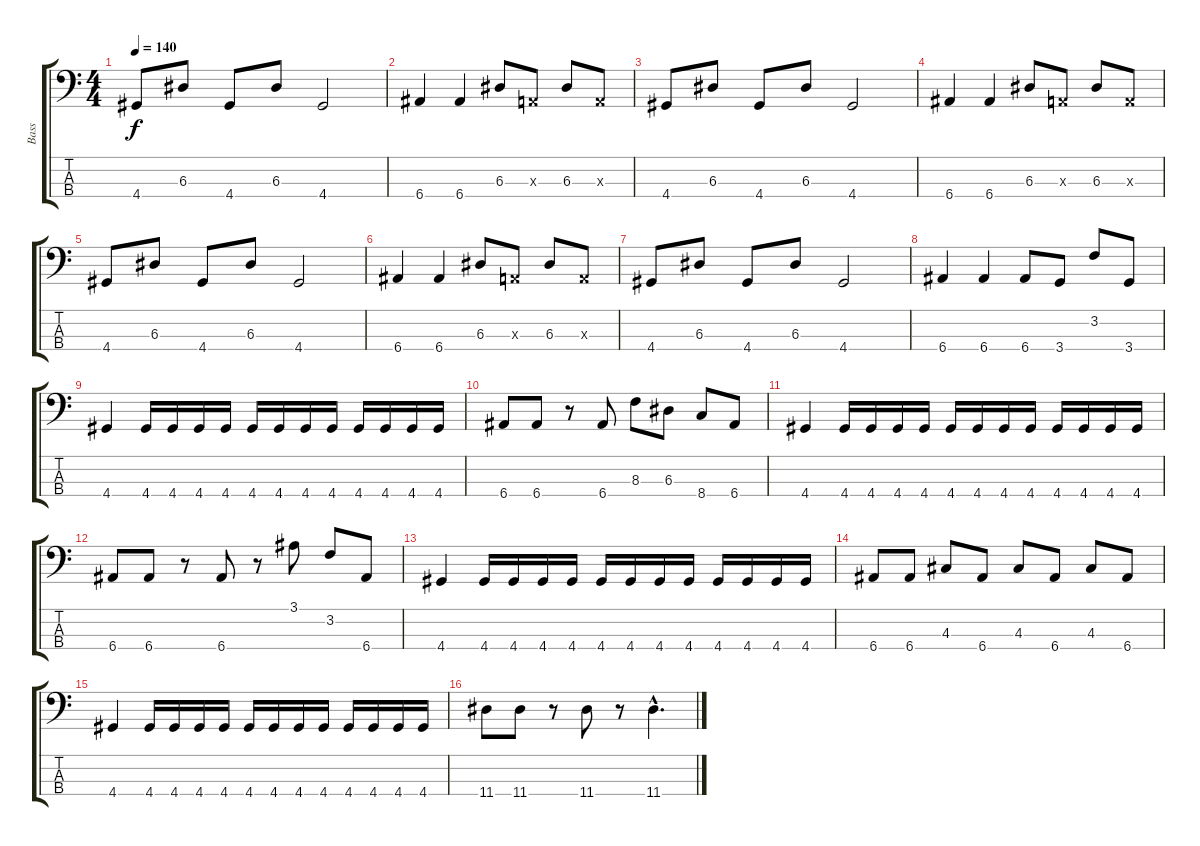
\track ("Bass" "Bass") {instrument electricbasspick}
\staff {score tabs}
\tuning (G2 D2 A1 E1) {hide}
\ts (4 4)
\tempo 140
\clef f4
\ks c
4.4.8{dy f} 6.3.8 4.4.8 6.3.8 4.4.2 |
6.4.4 6.4.4 6.3.8 0.3{x}.8 6.3.8 0.3{x}.8 |
4.4.8 6.3.8 4.4.8 6.3.8 4.4.2 |
6.4.4 6.4.4 6.3.8 0.3{x}.8 6.3.8 0.3{x}.8 |
4.4.8 6.3.8 4.4.8 6.3.8 4.4.2 |
6.4.4 6.4.4 6.3.8 0.3{x}.8 6.3.8 0.3{x}.8 |
4.4.8 6.3.8 4.4.8 6.3.8 4.4.2 |
6.4.4 6.4.4 6.4.8 3.4.8 3.2.8 3.4.8 |
4.4.4 4.4.16 4.4.16 4.4.16 4.4.16 4.4.16 4.4.16 4.4.16 4.4.16 4.4.16 4.4.16 4.4.16 4.4.16 |
6.4.8 6.4.8 r.8 6.4.8 8.3.8 6.3.8 8.4.8 6.4.8 |
4.4.4 4.4.16 4.4.16 4.4.16 4.4.16 4.4.16 4.4.16 4.4.16 4.4.16 4.4.16 4.4.16 4.4.16 4.4.16 |
6.4.8 6.4.8 r.8 6.4.8 r.8 3.1.8 3.2.8 6.4.8 |
4.4.4 4.4.16 4.4.16 4.4.16 4.4.16 4.4.16 4.4.16 4.4.16 4.4.16 4.4.16 4.4.16 4.4.16 4.4.16 |
6.4.8 6.4.8 4.3.8 6.4.8 4.3.8 6.4.8 4.3.8 6.4.8 |
4.4.4 4.4.16 4.4.16 4.4.16 4.4.16 4.4.16 4.4.16 4.4.16 4.4.16 4.4.16 4.4.16 4.4.16 4.4.16 |
11.4.8 11.4.8 r.8 11.4.8 r.8 11.4{ss hac}.4{d}
